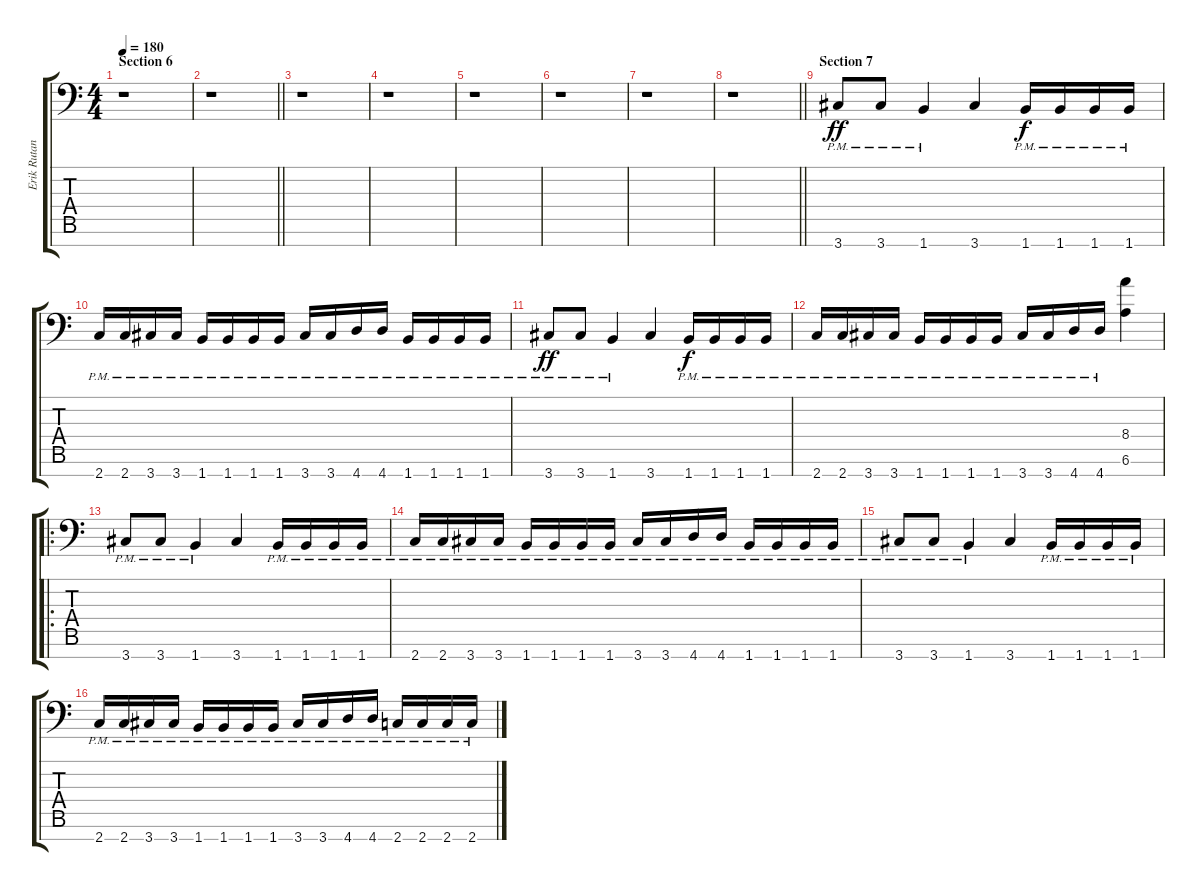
\track ("Erik Rutan" "Erik Rutan") {instrument distortionguitar}
\staff {score tabs}
\tuning (Eb4 Bb3 Gb3 Db3 Ab2 Eb2 Bb1) {hide}
\ts (4 4)
\section ("" "Section 6")
\tempo 180
\clef f4
\ks c
r.1{dy f} |
\barLineRight lightlight
r.1 |
r.1 |
r.1 |
r.1 |
r.1 |
r.1 |
\barLineRight lightlight
r.1 |
\section ("" "Section 7")
3.7{pm}.8{dy ff} 3.7{pm}.8 1.7{pm}.4 3.7.4 1.7{pm}.16{dy f} 1.7{pm}.16 1.7{pm}.16 1.7{pm}.16 |
2.7{pm}.16 2.7{pm}.16 3.7{pm}.16 3.7{pm}.16 1.7{pm}.16 1.7{pm}.16 1.7{pm}.16 1.7{pm}.16 3.7{pm}.16 3.7{pm}.16 4.7{pm}.16 4.7{pm}.16 1.7{pm}.16 1.7{pm}.16 1.7{pm}.16 1.7{pm}.16 |
3.7{pm}.8{dy ff} 3.7{pm}.8 1.7{pm}.4 3.7.4 1.7{pm}.16{dy f} 1.7{pm}.16 1.7{pm}.16 1.7{pm}.16 |
2.7{pm}.16 2.7{pm}.16 3.7{pm}.16 3.7{pm}.16 1.7{pm}.16 1.7{pm}.16 1.7{pm}.16 1.7{pm}.16 3.7{pm}.16 3.7{pm}.16 4.7{pm}.16 4.7{pm}.16 (8.4 6.6).4 |
\ro
3.7{pm}.8 3.7{pm}.8 1.7{pm}.4 3.7.4 1.7{pm}.16 1.7{pm}.16 1.7{pm}.16 1.7{pm}.16 |
2.7{pm}.16 2.7{pm}.16 3.7{pm}.16 3.7{pm}.16 1.7{pm}.16 1.7{pm}.16 1.7{pm}.16 1.7{pm}.16 3.7{pm}.16 3.7{pm}.16 4.7{pm}.16 4.7{pm}.16 1.7{pm}.16 1.7{pm}.16 1.7{pm}.16 1.7{pm}.16 |
3.7{pm}.8 3.7{pm}.8 1.7{pm}.4 3.7.4 1.7{pm}.16 1.7{pm}.16 1.7{pm}.16 1.7{pm}.16 |
2.7{pm}.16 2.7{pm}.16 3.7{pm}.16 3.7{pm}.16 1.7{pm}.16 1.7{pm}.16 1.7{pm}.16 1.7{pm}.16 3.7{pm}.16 3.7{pm}.16 4.7{pm}.16 4.7{pm}.16 2.7{pm}.16 2.7{pm}.16 2.7{pm}.16 2.7{pm}.16
